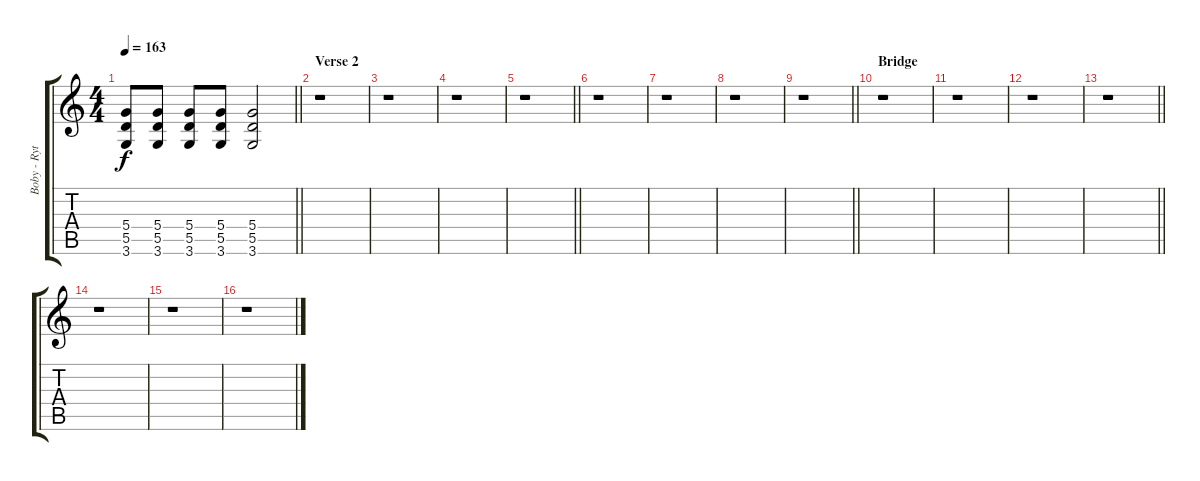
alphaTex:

\track ("Boby - Rythm Guitar" "Boby - Ryt") {instrument overdrivenguitar}
\staff {score tabs}
\tuning (E4 B3 G3 D3 A2 E2) {hide}
\ts (4 4)
\tempo 163
\clef g2
\barLineRight lightlight
\ks c
(5.4 5.5 3.6).8{dy f} (5.4 5.5 3.6).8 (5.4 5.5 3.6).8 (5.4 5.5 3.6).8 (5.4 5.5 3.6).2 |
\section ("" "Verse 2")
r.1 |
r.1 |
r.1 |
\barLineRight lightlight
r.1 |
r.1 |
r.1 |
r.1 |
\barLineRight lightlight
r.1 |
\section ("" "Bridge")
r.1 |
r.1 |
r.1 |
\barLineRight lightlight
r.1 |
r.1 |
r.1 |
r.1
